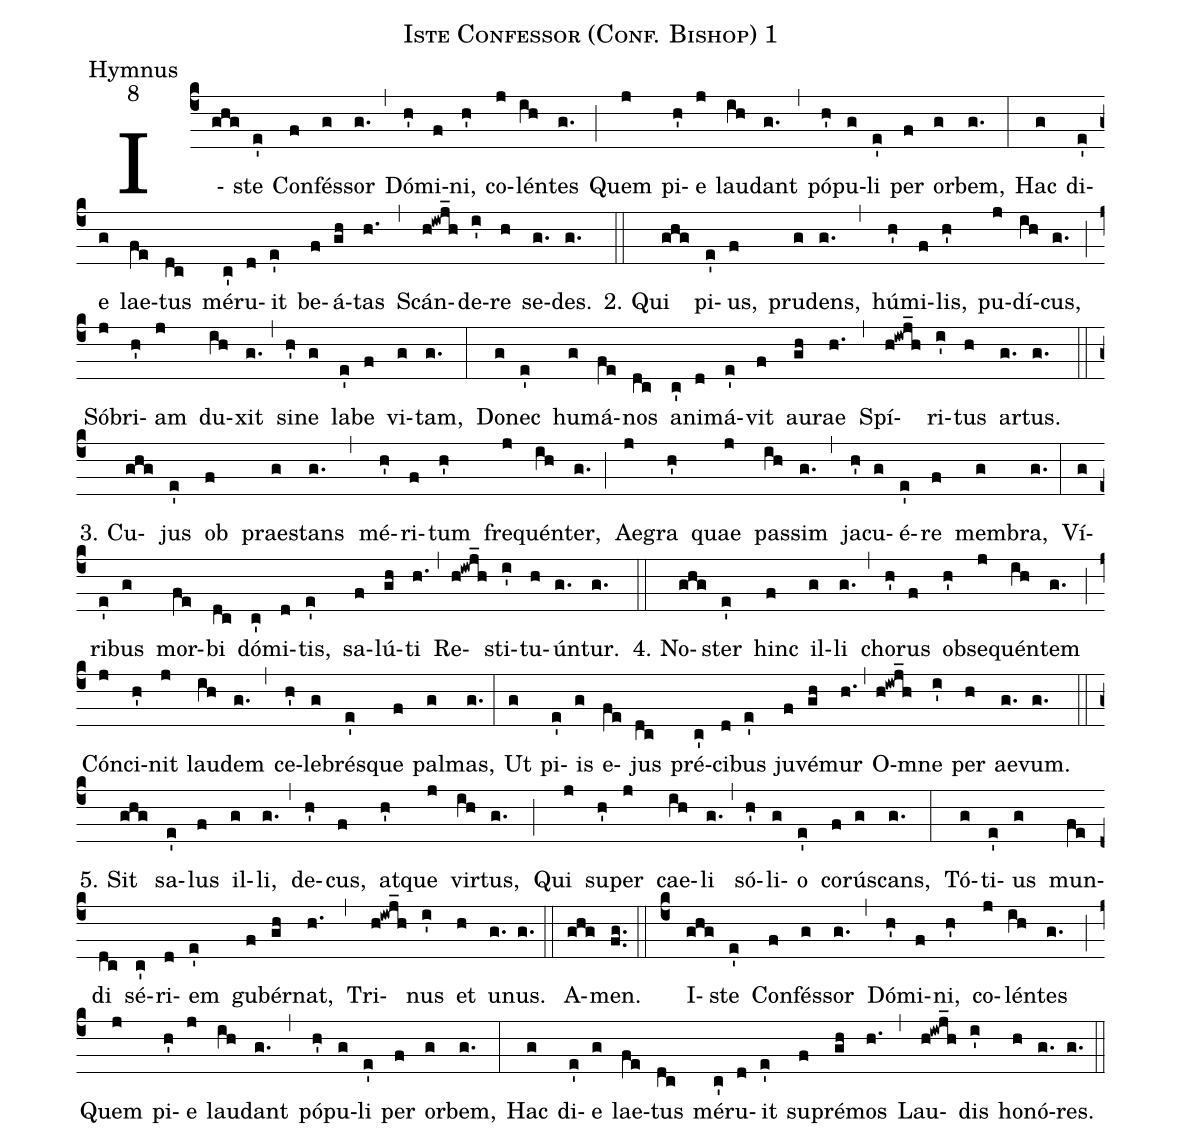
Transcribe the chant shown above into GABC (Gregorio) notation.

name:Iste Confessor (Conf. Bishop) 1;
office-part:Hymnus;
mode:8;
%%
(c4) I(ghg)ste(e') Con(f)fés(g)sor(g.) (,) Dó(h')mi(f)ni,(h') co(j)lén(ih)tes(g.) (;) Quem(j) pi(h')e(j) lau(ih)dant(g.) (,) pó(h')pu(g)li(e') per(f) or(g)bem,(g.) (:) Hac(g) di(e')e(g) lae(fe)tus(dc) mé(c')ru(d)it(e') be(f)á(gh)tas(h.) (,) Scán(h!iwj_h)de(i')re(h) se(g.)des.(g.) (::)
2. Qui(ghg) pi(e')us,(f) pru(g)dens,(g.) (,) hú(h')mi(f)lis,(h') pu(j)dí(ih)cus,(g.) (;) Só(j)bri(h')am(j) du(ih)xit(g.) (,) si(h')ne(g) la(e')be(f) vi(g)tam,(g.) (:) Do(g)nec(e') hu(g)má(fe)nos(dc) a(c')ni(d)má(e')vit(f) au(gh)rae(h.) (,) Spí(h!iwj_h)ri(i')tus(h) ar(g.)tus.(g.) (::)
3. Cu(ghg)jus(e') ob(f) prae(g)stans(g.) (,) mé(h')ri(f)tum(h') fre(j)quén(ih)ter,(g.) (;) Ae(j)gra(h') quae(j) pas(ih)sim(g.) (,) ja(h')cu(g)é(e')re(f) mem(g)bra,(g.) (:) Ví(g)ri(e')bus(g) mor(fe)bi(dc) dó(c')mi(d)tis,(e') sa(f)lú(gh)ti(h.) (,) Re(h!iwj_h)sti(i')tu(h)ún(g.)tur.(g.) (::)
4. No(ghg)ster(e') hinc(f) il(g)li(g.) (,) cho(h')rus(f) ob(h')se(j)quén(ih)tem(g.) (;) Cón(j)ci(h')nit(j) lau(ih)dem(g.) (,) ce(h')le(g)brés(e')que(f) pal(g)mas,(g.) (:) Ut(g) pi(e')is(g) e(fe)jus(dc) pré(c')ci(d)bus(e') ju(f)vé(gh)mur(h.) (,) O(h!iwj_h)mne(i') per(h) ae(g.)vum.(g.) (::)
5. Sit(ghg) sa(e')lus(f) il(g)li,(g.) (,) de(h')cus,(f) at(h')que(j) vir(ih)tus,(g.) (;) Qui(j) su(h')per(j) cae(ih)li(g.) (,) só(h')li(g)o(e') co(f)rú(g)scans,(g.) (:) Tó(g)ti(e')us(g) mun(fe)di(dc) sé(c')ri(d)em(e') gu(f)bér(gh)nat,(h.) (,) Tri(h!iwj_h)nus(i') et(h) u(g.)nus.(g.) (::)
A(ghg)men.(fg..) (::)
(c4) I(ghg)ste(e') Con(f)fés(g)sor(g.) (,) Dó(h')mi(f)ni,(h') co(j)lén(ih)tes(g.) (;) Quem(j) pi(h')e(j) lau(ih)dant(g.) (,) pó(h')pu(g)li(e') per(f) or(g)bem,(g.) (:) Hac(g) di(e')e(g) lae(fe)tus(dc) mé(c')ru(d)it(e') su(f)pré(gh)mos(h.) (,) Lau(h!iwj_h)dis(i') ho(h)nó(g.)res.(g.) (::)
